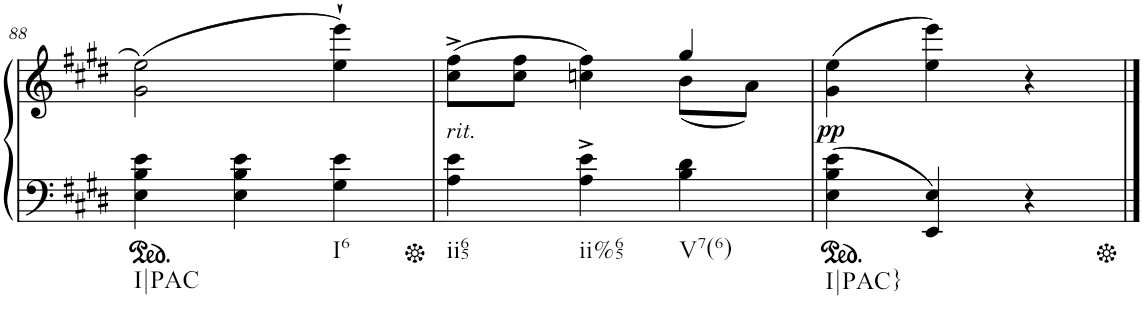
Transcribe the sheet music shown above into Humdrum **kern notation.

**kern	**kern	**dynam
*part2	*part1	*part1
*staff2	*staff1	*staff1
*I"piano	*I"piano	*
*I'Pno	*I'Pno	*
!!LO:PB:g=z
*clefF4	*clefG2	*
*k[f#c#g#d#]	*k[f#c#g#d#]	*
*E:	*E:	*
*M3/4	*M3/4	*
*ped	*	*
=88	=88	=88
!LO:TX:b:t=I|PAC	!	!
4E\ 4B\ 4e\	(2g#\ 2ee\	.
4E\ 4B\ 4e\	.	.
!LO:TX:b:t=I6	!	!
4G#\ 4e\	4ee\` 4eee\`)	.
=89	=89	=89
*Xped	*	*
*	*^	*
!	!LO:TX:b:i:t=rit.	!	!
!LO:TX:b:t=ii65	!	!	!
4A\ 4e\	(8cc#\^ 8ff#\^L	2ryy	.
.	8cc#\ 8ff#\J	.	.
!LO:TX:b:t=ii%65	!	!	!
4A\^ 4e\^	4ccn\ 4ff#\)	.	.
!LO:TX:b:t=V7(6)	!	!	!
4B\ 4d#\	4gg#/	(8b\L	.
.	.	8a\J)	.
*	*v	*v	*
=90	=90	=90
*ped	*	*
*	*^	*
!LO:TX:b:t=I|PAC}	!	!	!
!	!	!	!LO:DY:b
*	*v	*v	*
(4E\ 4B\ 4e\	(4g#\ 4ee\	pp
4EE/ 4E/)	4ee\ 4eee\)	.
4r	4r	.
*Xped	*	*
==	==	==
*-	*-	*-
